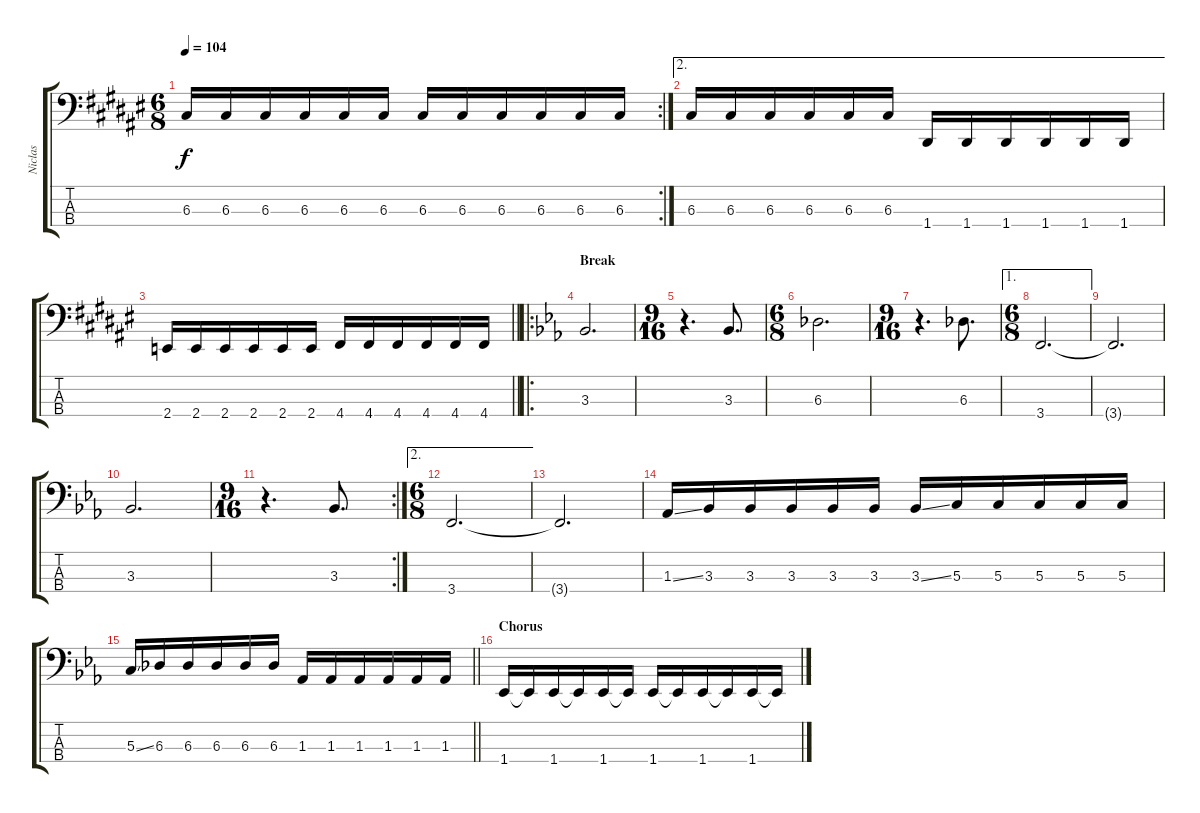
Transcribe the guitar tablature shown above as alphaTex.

\track ("Niclas" "Niclas") {instrument electricbassfinger}
\staff {score tabs}
\tuning (F2 C2 G1 D1) {hide}
\rc 2
\ts (6 8)
\tempo 104
\clef f4
\ks f#
6.3.16{dy f} 6.3.16 6.3.16 6.3.16 6.3.16 6.3.16 6.3.16 6.3.16 6.3.16 6.3.16 6.3.16 6.3.16 |
\ae 2
6.3.16 6.3.16 6.3.16 6.3.16 6.3.16 6.3.16 1.4.16 1.4.16 1.4.16 1.4.16 1.4.16 1.4.16 |
\barLineRight lightlight
2.4.16 2.4.16 2.4.16 2.4.16 2.4.16 2.4.16 4.4.16 4.4.16 4.4.16 4.4.16 4.4.16 4.4.16 |
\ro
\section ("" "Break")
\ks eb
3.3.2{d} |
\ts (9 16)
r.4{d} 3.3.8{d} |
\ts (6 8)
6.3.2{d} |
\ts (9 16)
r.4{d} 6.3.8{d} |
\ae 1
\ts (6 8)
3.4.2{d} |
3.4{t}.2{d} |
3.3.2{d} |
\rc 2
\ts (9 16)
r.4{d} 3.3.8{d} |
\ae 2
\ts (6 8)
3.4.2{d} |
3.4{t}.2{d} |
1.3{ss}.16 3.3.16 3.3.16 3.3.16 3.3.16 3.3.16 3.3{ss}.16 5.3.16 5.3.16 5.3.16 5.3.16 5.3.16 |
\barLineRight lightlight
5.3{ss}.16 6.3.16 6.3.16 6.3.16 6.3.16 6.3.16 1.3.16 1.3.16 1.3.16 1.3.16 1.3.16 1.3.16 |
\section ("" "Chorus")
1.4.16 1.4{t}.16 1.4.16 1.4{t}.16 1.4.16 1.4{t}.16 1.4.16 1.4{t}.16 1.4.16 1.4{t}.16 1.4.16 1.4{t}.16
